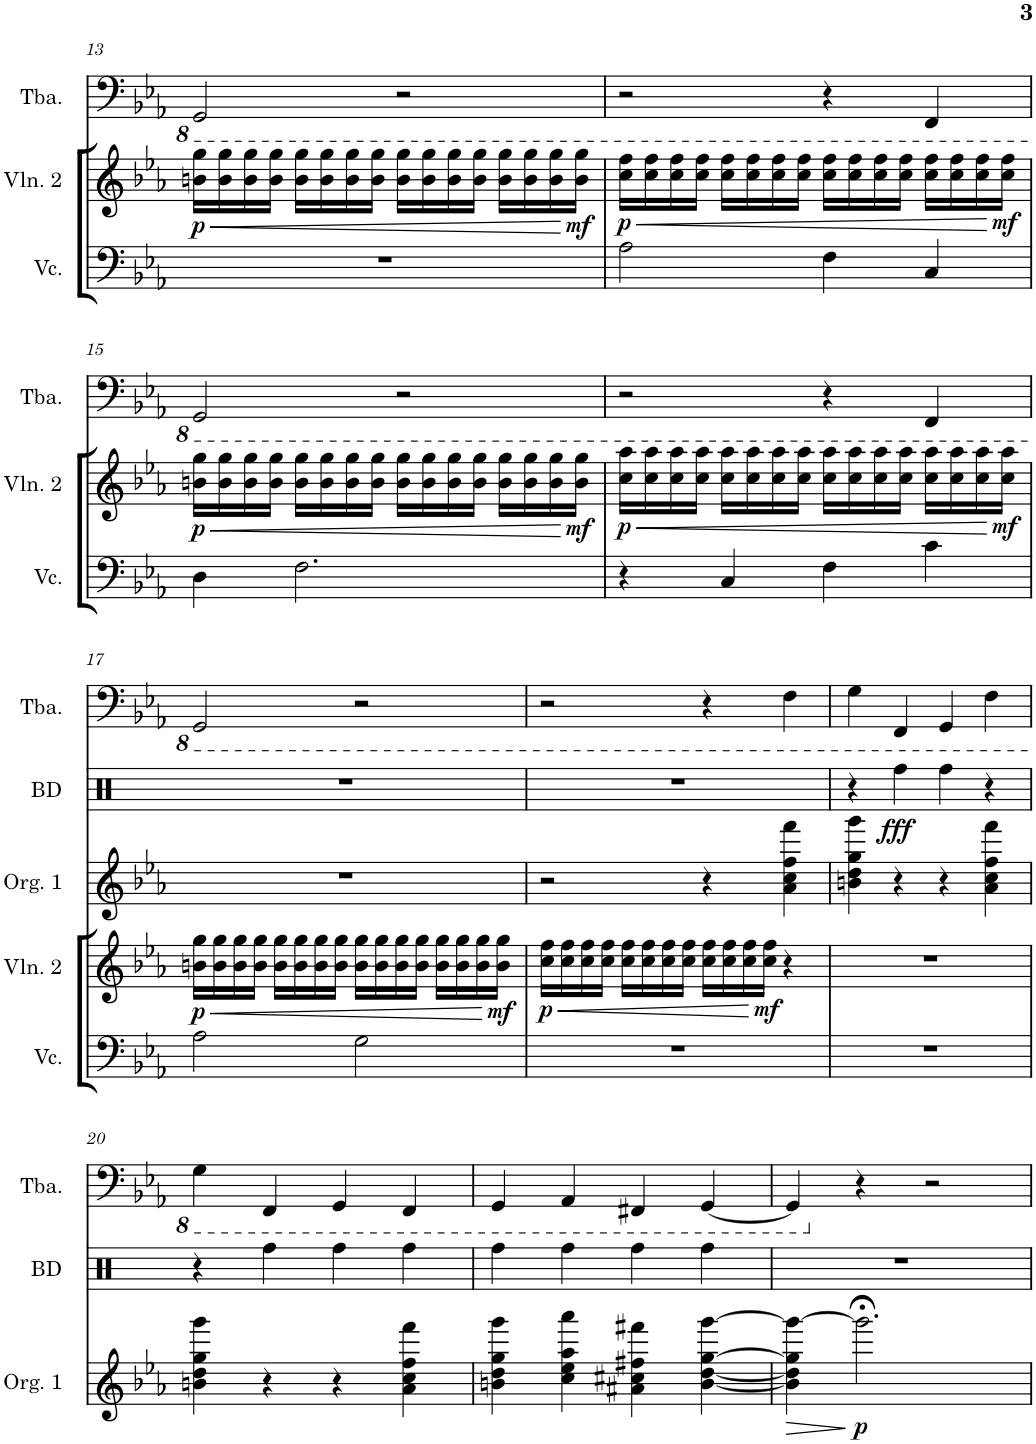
**kern	**kern	**kern	**dynam	**kern	**dynam	**kern	**dynam	**kern	**kern
*part7	*part6	*part5	*part5	*part4	*part4	*part3	*part3	*part2	*part1
*staff7	*staff6	*staff5	*staff5	*staff4	*staff4	*staff3	*staff3	*staff2	*staff1
*I"Violoncello	*I"Violoncello	*I"Violin	*	*I"Violin 2	*	*I"Organ 1	*	*I"Tuba	*I"Ocarina
*I'Vc.	*I'Vc.	*I'Vln	*	*I'Vln. 2	*	*I'Org. 1	*	*I'Tba.	*I'Oc.
!!LO:PB:g=z
*clefF4	*clefF4	*clefG2	*	*clefG2	*	*clefG2	*	*clefF4	*clefG2
*k[b-e-a-]	*k[b-e-a-]	*k[b-e-a-]	*	*k[b-e-a-]	*	*k[b-e-a-]	*	*k[b-e-a-]	*k[b-e-a-]
*M4/4	*M4/4	*M4/4	*	*M4/4	*	*M4/4	*	*M4/4	*M4/4
*met(c)	*met(c)	*met(c)	*	*met(c)	*	*met(c)	*	*met(c)	*met(c)
=13	=13	=13	=13	=13	=13	=13	=13	=13	=13
!	!	!	!	!	!LO:HP:b	!	!	!	!
!	!	!	!	!	!LO:DY:n=1:b	!	!	!	!
16r	1r	32.b]\ 32.gg]\KLL	.	16bn\ 16gg\LL	< p	1r	.	2GGG/	1r
.	.	16bn\ 16gg\	.	.	.	.	.	.	.
!LO:N:vis=8	!	!	!	!	!	!	!	!	!
8.r	.	.	.	16b\ 16gg\	.	.	.	.	.
.	.	16b\ 16gg\J	.	.	.	.	.	.	.
.	.	.	.	16b\ 16gg\	.	.	.	.	.
.	.	16b\ 16gg\L	.	.	.	.	.	.	.
.	.	.	.	16b\ 16gg\JJ	.	.	.	.	.
.	.	16b\ 16gg\JJ	.	.	.	.	.	.	.
4r	.	.	.	16b\ 16gg\LL	.	.	.	.	.
.	.	16b\ 16gg\LL	.	.	.	.	.	.	.
.	.	.	.	16b\ 16gg\	.	.	.	.	.
.	.	16b\ 16gg\J	.	.	.	.	.	.	.
.	.	.	.	16b\ 16gg\	.	.	.	.	.
.	.	16b\ 16gg\L	.	.	.	.	.	.	.
.	.	.	.	16b\ 16gg\JJ	.	.	.	.	.
.	.	16b\ 16gg\JJ	.	.	.	.	.	.	.
2r	.	.	.	16b\ 16gg\LL	.	.	.	2r	.
.	.	16b\ 16gg\LL	.	.	.	.	.	.	.
.	.	.	.	16b\ 16gg\	.	.	.	.	.
.	.	16b\ 16gg\J	.	.	.	.	.	.	.
.	.	.	.	16b\ 16gg\	.	.	.	.	.
.	.	16b\ 16gg\L	.	.	.	.	.	.	.
.	.	.	.	16b\ 16gg\JJ	.	.	.	.	.
.	.	16b\ 16gg\JJ	.	.	.	.	.	.	.
.	.	.	.	16b\ 16gg\LL	.	.	.	.	.
.	.	16b\ 16gg\LL	.	.	.	.	.	.	.
.	.	.	.	16b\ 16gg\	.	.	.	.	.
.	.	16b\ 16gg\J	.	.	.	.	.	.	.
.	.	.	.	16b\ 16gg\	.	.	.	.	.
!	!	!	!LO:DY:b	!	!	!	!	!	!
.	.	16b\ 16gg\L	mf	.	.	.	.	.	.
!	!	!	!	!	!LO:DY:n=2:b	!	!	!	!
.	.	.	.	16b\ 16gg\JJ	[ mf	.	.	.	.
!	!	!	!LO:HP:b	!	!	!	!	!	!
!	!	!	!LO:DY:n=1:b	!	!	!	!	!	!
.	.	[64cc\ [64ff\JJkk	< p	.	.	.	.	.	.
=14	=14	=14	=14	=14	=14	=14	=14	=14	=14
!	!	!	!	!	!LO:HP:b	!	!	!	!
!	!	!	!	!	!LO:DY:n=1:b	!	!	!	!
16r	2A-\	32.cc]\ 32.ff]\KLL	.	16cc\ 16ff\LL	< p	1r	.	2r	1r
.	.	16cc\ 16ff\	.	.	.	.	.	.	.
2A-	.	.	.	16cc\ 16ff\	.	.	.	.	.
.	.	16cc\ 16ff\J	.	.	.	.	.	.	.
.	.	.	.	16cc\ 16ff\	.	.	.	.	.
.	.	16cc\ 16ff\L	.	.	.	.	.	.	.
.	.	.	.	16cc\ 16ff\JJ	.	.	.	.	.
.	.	16cc\ 16ff\JJ	.	.	.	.	.	.	.
.	.	.	.	16cc\ 16ff\LL	.	.	.	.	.
.	.	16cc\ 16ff\LL	.	.	.	.	.	.	.
.	.	.	.	16cc\ 16ff\	.	.	.	.	.
.	.	16cc\ 16ff\J	.	.	.	.	.	.	.
.	.	.	.	16cc\ 16ff\	.	.	.	.	.
.	.	16cc\ 16ff\L	.	.	.	.	.	.	.
.	.	.	.	16cc\ 16ff\JJ	.	.	.	.	.
.	.	16cc\ 16ff\JJ	.	.	.	.	.	.	.
.	4F\	.	.	16cc\ 16ff\LL	.	.	.	4r	.
.	.	16cc\ 16ff\LL	.	.	.	.	.	.	.
4F	.	.	.	16cc\ 16ff\	.	.	.	.	.
.	.	16cc\ 16ff\J	.	.	.	.	.	.	.
.	.	.	.	16cc\ 16ff\	.	.	.	.	.
.	.	16cc\ 16ff\L	.	.	.	.	.	.	.
.	.	.	.	16cc\ 16ff\JJ	.	.	.	.	.
.	.	16cc\ 16ff\JJ	.	.	.	.	.	.	.
.	4C/	.	.	16cc\ 16ff\LL	.	.	.	4FFF/	.
.	.	16cc\ 16ff\LL	.	.	.	.	.	.	.
[8.C	.	.	.	16cc\ 16ff\	.	.	.	.	.
.	.	16cc\ 16ff\J	.	.	.	.	.	.	.
.	.	.	.	16cc\ 16ff\	.	.	.	.	.
!	!	!	!LO:DY:n=1:b	!	!	!	!	!	!
.	.	16cc\ 16ff\L	[ mf	.	.	.	.	.	.
!	!	!	!	!	!LO:DY:n=2:b	!	!	!	!
.	.	.	.	16cc\ 16ff\JJ	[ mf	.	.	.	.
!	!	!	!LO:HP:b	!	!	!	!	!	!
!	!	!	!LO:DY:n=2:b	!	!	!	!	!	!
.	.	[64bn\ [64gg\JJkk	< p	.	.	.	.	.	.
!!LO:LB:g=z
=15	=15	=15	=15	=15	=15	=15	=15	=15	=15
!	!	!	!	!	!LO:HP:b	!	!	!	!
!	!	!	!	!	!LO:DY:n=1:b	!	!	!	!
16C]	4D\	32.b]\ 32.gg]\KLL	.	16bn\ 16gg\LL	< p	1r	.	2GGG/	1r
.	.	16bn\ 16gg\	.	.	.	.	.	.	.
4D	.	.	.	16b\ 16gg\	.	.	.	.	.
.	.	16b\ 16gg\J	.	.	.	.	.	.	.
.	.	.	.	16b\ 16gg\	.	.	.	.	.
.	.	16b\ 16gg\L	.	.	.	.	.	.	.
.	.	.	.	16b\ 16gg\JJ	.	.	.	.	.
.	.	16b\ 16gg\JJ	.	.	.	.	.	.	.
.	2.F\	.	.	16b\ 16gg\LL	.	.	.	.	.
.	.	16b\ 16gg\LL	.	.	.	.	.	.	.
[8.F	.	.	.	16b\ 16gg\	.	.	.	.	.
.	.	16b\ 16gg\J	.	.	.	.	.	.	.
.	.	.	.	16b\ 16gg\	.	.	.	.	.
.	.	16b\ 16gg\L	.	.	.	.	.	.	.
.	.	.	.	16b\ 16gg\JJ	.	.	.	.	.
.	.	16b\ 16gg\JJ	.	.	.	.	.	.	.
2F_	.	.	.	16b\ 16gg\LL	.	.	.	2r	.
.	.	16b\ 16gg\LL	.	.	.	.	.	.	.
.	.	.	.	16b\ 16gg\	.	.	.	.	.
.	.	16b\ 16gg\J	.	.	.	.	.	.	.
.	.	.	.	16b\ 16gg\	.	.	.	.	.
.	.	16b\ 16gg\L	.	.	.	.	.	.	.
.	.	.	.	16b\ 16gg\JJ	.	.	.	.	.
.	.	16b\ 16gg\JJ	.	.	.	.	.	.	.
.	.	.	.	16b\ 16gg\LL	.	.	.	.	.
.	.	16b\ 16gg\LL	.	.	.	.	.	.	.
.	.	.	.	16b\ 16gg\	.	.	.	.	.
.	.	16b\ 16gg\J	.	.	.	.	.	.	.
.	.	.	.	16b\ 16gg\	.	.	.	.	.
!	!	!	!LO:DY:n=1:b	!	!	!	!	!	!
.	.	16b\ 16gg\L	[ mf	.	.	.	.	.	.
!	!	!	!	!	!LO:DY:n=2:b	!	!	!	!
.	.	.	.	16b\ 16gg\JJ	[ mf	.	.	.	.
!	!	!	!LO:HP:b	!	!	!	!	!	!
!	!	!	!LO:DY:n=2:b	!	!	!	!	!	!
.	.	[64cc\ [64aa-\JJkk	< p	.	.	.	.	.	.
=16	=16	=16	=16	=16	=16	=16	=16	=16	=16
!	!	!	!	!	!LO:HP:b	!	!	!	!
!	!	!	!	!	!LO:DY:n=1:b	!	!	!	!
16F]	4r	32.cc]\ 32.aa-]\KLL	.	16cc\ 16aa-\LL	< p	1r	.	2r	1r
.	.	16cc\ 16aa-\	.	.	.	.	.	.	.
4r	.	.	.	16cc\ 16aa-\	.	.	.	.	.
.	.	16cc\ 16aa-\J	.	.	.	.	.	.	.
.	.	.	.	16cc\ 16aa-\	.	.	.	.	.
.	.	16cc\ 16aa-\L	.	.	.	.	.	.	.
.	.	.	.	16cc\ 16aa-\JJ	.	.	.	.	.
.	.	16cc\ 16aa-\JJ	.	.	.	.	.	.	.
.	4C/	.	.	16cc\ 16aa-\LL	.	.	.	.	.
.	.	16cc\ 16aa-\LL	.	.	.	.	.	.	.
4C	.	.	.	16cc\ 16aa-\	.	.	.	.	.
.	.	16cc\ 16aa-\J	.	.	.	.	.	.	.
.	.	.	.	16cc\ 16aa-\	.	.	.	.	.
.	.	16cc\ 16aa-\L	.	.	.	.	.	.	.
.	.	.	.	16cc\ 16aa-\JJ	.	.	.	.	.
.	.	16cc\ 16aa-\JJ	.	.	.	.	.	.	.
.	4F\	.	.	16cc\ 16aa-\LL	.	.	.	4r	.
.	.	16cc\ 16aa-\LL	.	.	.	.	.	.	.
4F	.	.	.	16cc\ 16aa-\	.	.	.	.	.
.	.	16cc\ 16aa-\J	.	.	.	.	.	.	.
.	.	.	.	16cc\ 16aa-\	.	.	.	.	.
.	.	16cc\ 16aa-\L	.	.	.	.	.	.	.
.	.	.	.	16cc\ 16aa-\JJ	.	.	.	.	.
.	.	16cc\ 16aa-\JJ	.	.	.	.	.	.	.
.	4c\	.	.	16cc\ 16aa-\LL	.	.	.	4FFF/	.
.	.	16cc\ 16aa-\LL	.	.	.	.	.	.	.
[8.c	.	.	.	16cc\ 16aa-\	.	.	.	.	.
.	.	16cc\ 16aa-\J	.	.	.	.	.	.	.
.	.	.	.	16cc\ 16aa-\	.	.	.	.	.
!	!	!	!LO:DY:n=1:b	!	!	!	!	!	!
.	.	16cc\ 16aa-\L	[ mf	.	.	.	.	.	.
!	!	!	!	!	!LO:DY:n=2:b	!	!	!	!
.	.	.	.	16cc\ 16aa-\JJ	[ mf	.	.	.	.
!	!	!	!LO:HP:b	!	!	!	!	!	!
!	!	!	!LO:DY:n=2:b	!	!	!	!	!	!
.	.	[64bn\ [64gg\JJkk	< p	.	.	.	.	.	.
!!LO:LB:g=z
=17	=17	=17	=17	=17	=17	=17	=17	=17	=17
!	!	!	!	!	!LO:HP:b	!	!	!	!
!	!	!	!	!	!LO:DY:n=1:b	!	!	!	!
16c]	2A-\	32.b]\ 32.gg]\KLL	.	16bn\ 16gg\LL	< p	1r	.	2GGG/	1r
.	.	16bn\ 16gg\	.	.	.	.	.	.	.
2A-	.	.	.	16b\ 16gg\	.	.	.	.	.
.	.	16b\ 16gg\J	.	.	.	.	.	.	.
.	.	.	.	16b\ 16gg\	.	.	.	.	.
.	.	16b\ 16gg\L	.	.	.	.	.	.	.
.	.	.	.	16b\ 16gg\JJ	.	.	.	.	.
.	.	16b\ 16gg\JJ	.	.	.	.	.	.	.
.	.	.	.	16b\ 16gg\LL	.	.	.	.	.
.	.	16b\ 16gg\LL	.	.	.	.	.	.	.
.	.	.	.	16b\ 16gg\	.	.	.	.	.
.	.	16b\ 16gg\J	.	.	.	.	.	.	.
.	.	.	.	16b\ 16gg\	.	.	.	.	.
.	.	16b\ 16gg\L	.	.	.	.	.	.	.
.	.	.	.	16b\ 16gg\JJ	.	.	.	.	.
.	.	16b\ 16gg\JJ	.	.	.	.	.	.	.
.	2G\	.	.	16b\ 16gg\LL	.	.	.	2r	.
.	.	16b\ 16gg\LL	.	.	.	.	.	.	.
[4..G	.	.	.	16b\ 16gg\	.	.	.	.	.
.	.	16b\ 16gg\J	.	.	.	.	.	.	.
.	.	.	.	16b\ 16gg\	.	.	.	.	.
.	.	16b\ 16gg\L	.	.	.	.	.	.	.
.	.	.	.	16b\ 16gg\JJ	.	.	.	.	.
.	.	16b\ 16gg\JJ	.	.	.	.	.	.	.
.	.	.	.	16b\ 16gg\LL	.	.	.	.	.
.	.	16b\ 16gg\LL	.	.	.	.	.	.	.
.	.	.	.	16b\ 16gg\	.	.	.	.	.
.	.	16b\ 16gg\J	.	.	.	.	.	.	.
.	.	.	.	16b\ 16gg\	.	.	.	.	.
!	!	!	!LO:DY:n=1:b	!	!	!	!	!	!
.	.	16b\ 16gg\L	[ mf	.	.	.	.	.	.
!	!	!	!	!	!LO:DY:n=2:b	!	!	!	!
.	.	.	.	16b\ 16gg\JJ	[ mf	.	.	.	.
!	!	!	!LO:HP:b	!	!	!	!	!	!
!	!	!	!LO:DY:n=2:b	!	!	!	!	!	!
.	.	[64cc\ [64ff\JJkk	< p	.	.	.	.	.	.
=18	=18	=18	=18	=18	=18	=18	=18	=18	=18
!	!	!	!	!	!LO:HP:b	!	!	!	!
!	!	!	!	!	!LO:DY:n=1:b	!	!	!	!
16G]	1r	32.cc]\ 32.ff]\KLL	.	16cc\ 16ff\LL	< p	2r	.	2r	1r
.	.	16cc\ 16ff\	.	.	.	.	.	.	.
16r	.	.	.	16cc\ 16ff\	.	.	.	.	.
.	.	16cc\ 16ff\J	.	.	.	.	.	.	.
8r	.	.	.	16cc\ 16ff\	.	.	.	.	.
.	.	16cc\ 16ff\L	.	.	.	.	.	.	.
.	.	.	.	16cc\ 16ff\JJ	.	.	.	.	.
.	.	16cc\ 16ff\JJ	.	.	.	.	.	.	.
4r	.	.	.	16cc\ 16ff\LL	.	.	.	.	.
.	.	16cc\ 16ff\LL	.	.	.	.	.	.	.
.	.	.	.	16cc\ 16ff\	.	.	.	.	.
.	.	16cc\ 16ff\J	.	.	.	.	.	.	.
.	.	.	.	16cc\ 16ff\	.	.	.	.	.
.	.	16cc\ 16ff\L	.	.	.	.	.	.	.
.	.	.	.	16cc\ 16ff\JJ	.	.	.	.	.
.	.	16cc\ 16ff\JJ	.	.	.	.	.	.	.
2r	.	.	.	16cc\ 16ff\LL	.	4r	.	4r	.
.	.	16cc\ 16ff\LL	.	.	.	.	.	.	.
.	.	.	.	16cc\ 16ff\	.	.	.	.	.
.	.	16cc\ 16ff\	.	.	.	.	.	.	.
.	.	.	.	16cc\ 16ff\	.	.	.	.	.
!	!	!	!LO:DY:n=1:b	!	!	!	!	!	!
.	.	16cc\ 16ff\JJ	[ mf	.	.	.	.	.	.
!	!	!	!	!	!LO:DY:n=2:b	!	!	!	!
.	.	.	.	16cc\ 16ff\JJ	[ mf	.	.	.	.
.	.	64r	.	.	.	.	.	.	.
.	.	4r	.	4r	.	4a-\ 4cc\ 4ff\ 4fff\	.	4FF\	.
=19	=19	=19	=19	=19	=19	=19	=19	=19	=19
1r	1r	1r	.	1r	.	4bn\ 4dd\ 4gg\ 4ggg\	.	4GG\	1r
.	.	.	.	.	.	4r	.	4FFF/	.
.	.	.	.	.	.	4r	.	4GGG/	.
.	.	.	.	.	.	4a-\ 4cc\ 4ff\ 4fff\	.	4FF\	.
!!LO:LB:g=z
=20	=20	=20	=20	=20	=20	=20	=20	=20	=20
1r	1r	1r	.	1r	.	4bn\ 4dd\ 4gg\ 4ggg\	.	4GG\	1r
.	.	.	.	.	.	4r	.	4FFF/	.
.	.	.	.	.	.	4r	.	4GGG/	.
.	.	.	.	.	.	4a-\ 4cc\ 4ff\ 4fff\	.	4FFF/	.
=21	=21	=21	=21	=21	=21	=21	=21	=21	=21
1r	1r	1r	.	1r	.	4bn\ 4dd\ 4gg\ 4ggg\	.	4GGG/	1r
.	.	.	.	.	.	4cc\ 4ee-\ 4aa-\ 4aaa-\	.	4AAA-/	.
.	.	.	.	.	.	4a#X\ 4cc#X\ 4ff#X\ 4fff#X\	.	4FFF#X/	.
.	.	.	.	.	.	[4b\ [4dd\ [4gg\ [4ggg\	.	[4GGG/	.
=22	=22	=22	=22	=22	=22	=22	=22	=22	=22
!	!	!	!	!	!	!	!LO:HP:b	!	!
1r	1r	1r	.	1r	.	4b\] 4dd\] 4gg\] 4ggg\_	>	4GGG/]	1r
!	!	!	!	!	!	!	!LO:DY:n=1:b	!	!
.	.	.	.	.	.	2.ggg;<\]	] p	4r	.
.	.	.	.	.	.	.	.	2r	.
=	=	=	=	=	=	=	=	=	=
*-	*-	*-	*-	*-	*-	*-	*-	*-	*-
